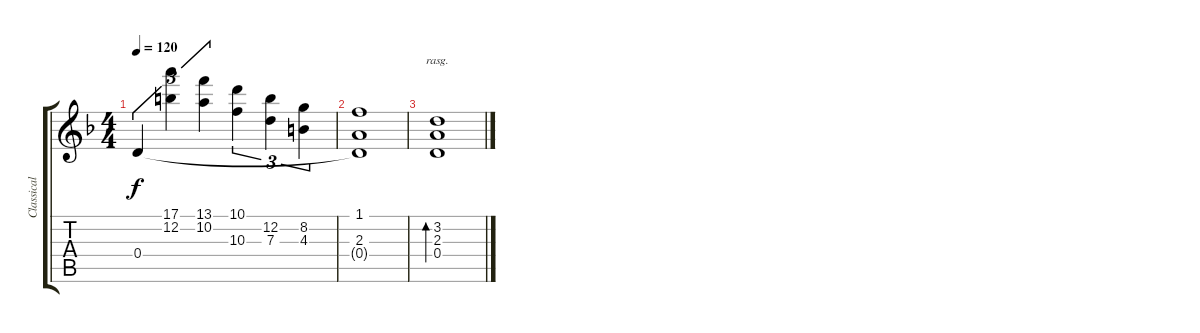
\track ("Classical Guitar" "Classical ") {instrument acousticguitarnylon}
\staff {score tabs}
\tuning (E4 B3 G3 D3 A2 E2) {hide}
\ts (4 4)
\tempo 120
\clef g2
\ks f
0.4.4{tu (3 2) dy f} (17.1 12.2).4{tu (3 2)} (13.1 10.2).4{tu (3 2)} (10.1 10.3).4{tu (3 2)} (12.2 7.3).4{tu (3 2)} (8.2 4.3).4{tu (3 2)} |
(1.1 2.3 0.4{t}).1 |
(3.2 2.3 0.4).1{bd 480 rasg ii}
